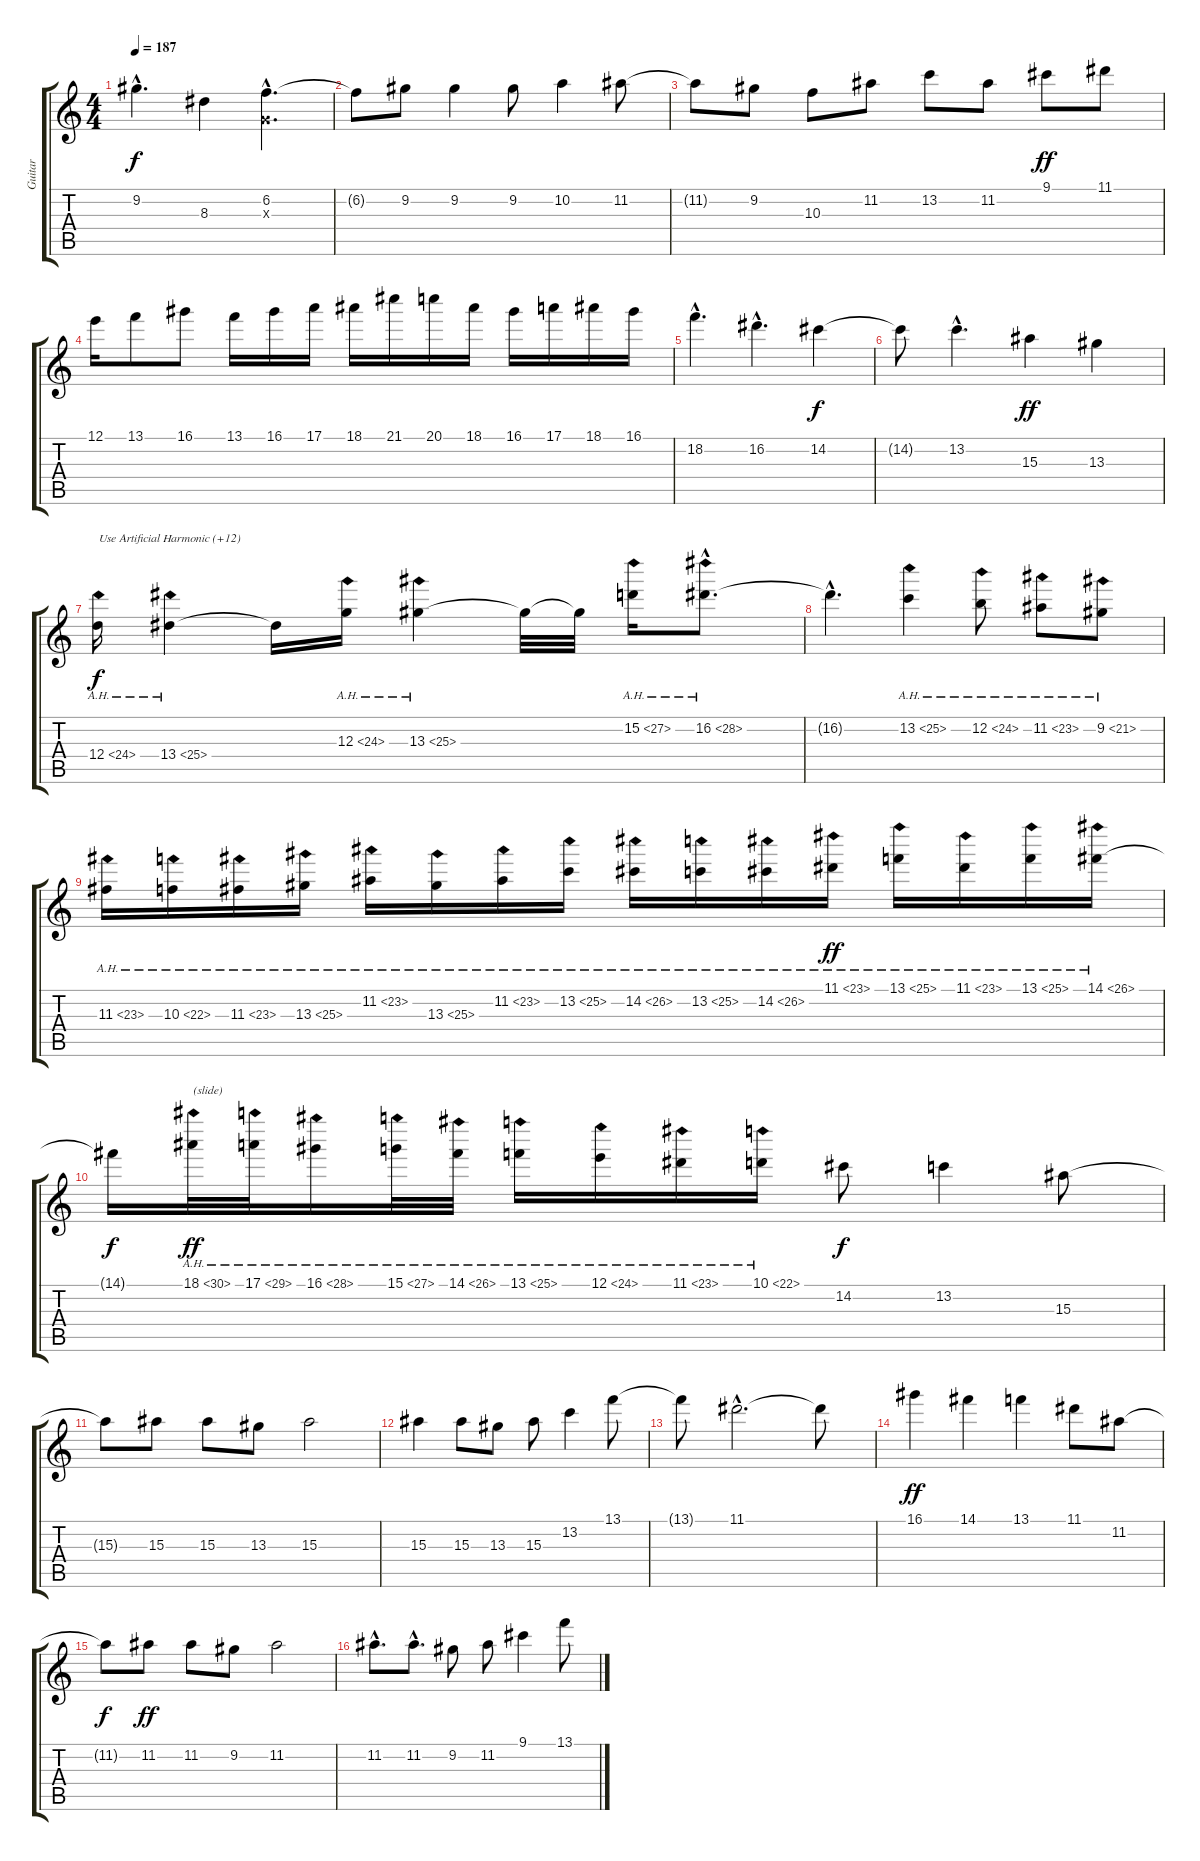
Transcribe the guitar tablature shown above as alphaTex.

\track ("Guitar" "Guitar") {instrument distortionguitar}
\staff {score tabs}
\tuning (E4 B3 G3 D3 A2 E2) {hide}
\ts (4 4)
\tempo 187
\clef g2
\ks c
9.2{hac}.4{d dy f} 8.3.4 (6.2{hac} 0.3{hac x}).4{d} |
6.2{t}.8 9.2.8 9.2.4 9.2.8 10.2.4 11.2.8 |
11.2{t}.8 9.2.8 10.3.8 11.2.8 13.2.8 11.2.8 9.1.8{dy ff} 11.1.8 |
12.1.16 13.1.8 16.1.8 13.1.16 16.1.16 17.1.16 18.1.16 21.1.16 20.1.16 18.1.16 16.1.16 17.1.16 18.1.16 16.1.16 |
18.2{hac}.4{d} 16.2{hac}.4{d} 14.2.4{dy f} |
14.2{t}.8 13.2{hac}.4{d} 15.3.4{dy ff} 13.3.4 |
12.4{ah 12}.16{txt "Use Artificial Harmonic (+12)" dy f} 13.4{ah 12}.4 13.4{t}.16 12.3{ah 12}.16 13.3{ah 12}.4 13.3{t}.32 13.3{t}.32 15.2{ah 12}.16 16.2{ah 12 hac}.8{d} |
16.2{hac t}.4{d} 13.2{ah 12}.4 12.2{ah 12}.8 11.2{ah 12}.8 9.2{ah 12}.8 |
11.3{ah 12}.16 10.3{ah 12}.16 11.3{ah 12}.16 13.3{ah 12}.16 11.2{ah 12}.16 13.3{ah 12}.16 11.2{ah 12}.16 13.2{ah 12}.16 14.2{ah 12}.16 13.2{ah 12}.16 14.2{ah 12}.16 11.1{ah 12}.16{dy ff} 13.1{ah 12}.16 11.1{ah 12}.16 13.1{ah 12}.16 14.1{ah 12}.16 |
14.1{t}.16{dy f} 18.1{ah 12}.32{txt "(slide)" dy ff} 17.1{ah 12}.32 16.1{ah 12}.16 15.1{ah 12}.32 14.1{ah 12}.32 13.1{ah 12}.16 12.1{ah 12}.16 11.1{ah 12}.16 10.1{ah 12}.16 14.2.8{dy f} 13.2.4 15.3.8 |
15.3{t}.8 15.3.8 15.3.8 13.3.8 15.3.2 |
15.3.4 15.3.8 13.3.8 15.3.8 13.2.4 13.1.8 |
13.1{t}.8 11.1{hac}.2{d} 11.1{t}.8 |
16.1.4{dy ff} 14.1.4 13.1.4 11.1.8 11.2.8 |
11.2{t}.8{dy f} 11.2.8{dy ff} 11.2.8 9.2.8 11.2.2 |
11.2{hac}.8{d} 11.2{hac}.8{d} 9.2.8 11.2.8 9.1.4 13.1.8
